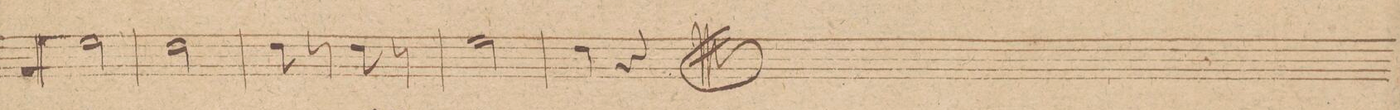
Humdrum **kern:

**kern
*I"Corno 1mo in F
*clefG2
*k[b-]
*M2/4
2a\
=69
2g\
=70
8g\
8r
8g\
8r
=71
2a\
=72
4g\
4r
==
*-
